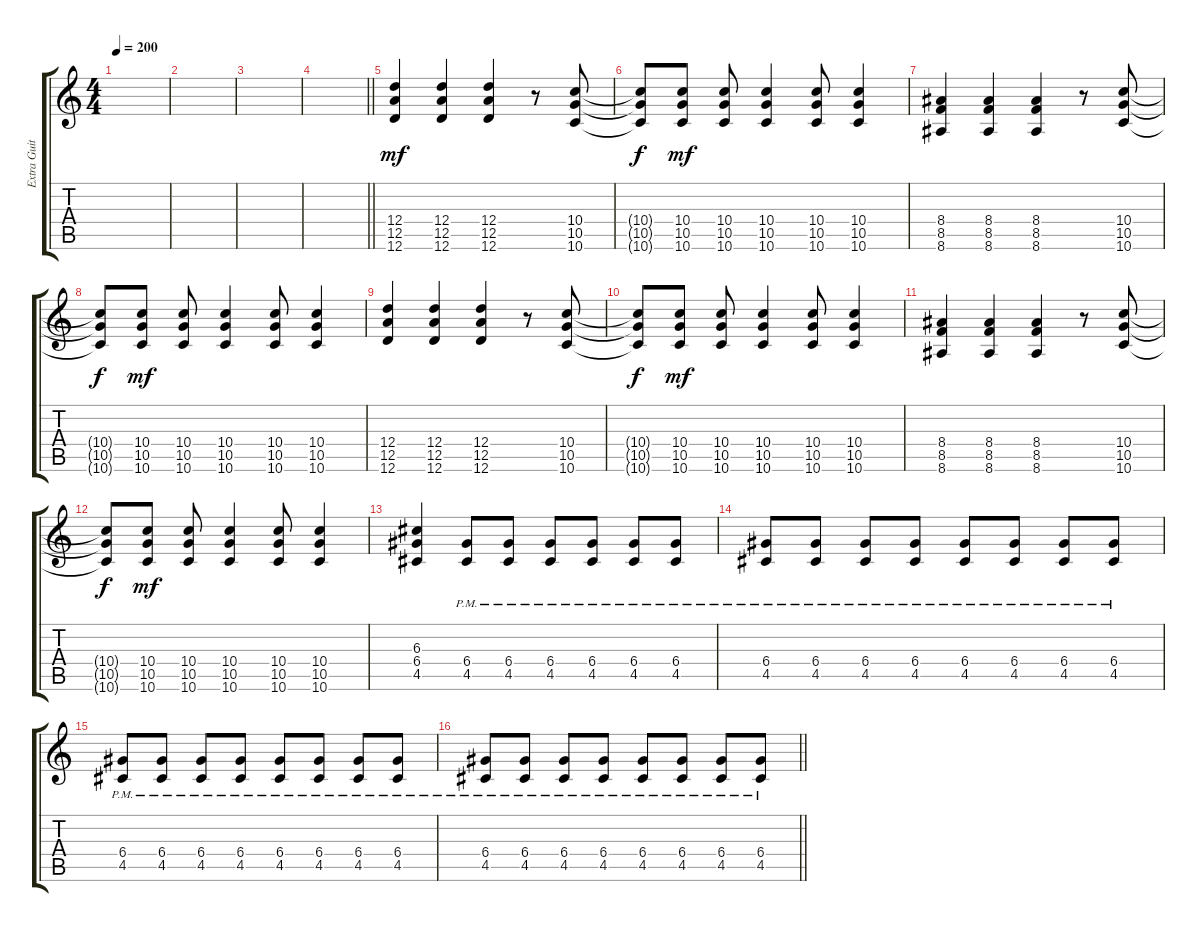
\track ("Extra Guitar" "Extra Guit") {instrument distortionguitar}
\staff {score tabs}
\tuning (E4 B3 G3 D3 A2 D2) {hide}
\ts (4 4)
\tempo 200
\clef g2
\ks c
|
|
|
\barLineRight lightlight
|
(12.4 12.5 12.6).4{dy mf} (12.4 12.5 12.6).4 (12.4 12.5 12.6).4 r.8 (10.4 10.5 10.6).8 |
(10.4{t} 10.5{t} 10.6{t}).8{dy f} (10.4 10.5 10.6).8{dy mf} (10.4 10.5 10.6).8 (10.4 10.5 10.6).4 (10.4 10.5 10.6).8 (10.4 10.5 10.6).4 |
(8.4 8.5 8.6).4 (8.4 8.5 8.6).4 (8.4 8.5 8.6).4 r.8 (10.4 10.5 10.6).8 |
(10.4{t} 10.5{t} 10.6{t}).8{dy f} (10.4 10.5 10.6).8{dy mf} (10.4 10.5 10.6).8 (10.4 10.5 10.6).4 (10.4 10.5 10.6).8 (10.4 10.5 10.6).4 |
(12.4 12.5 12.6).4 (12.4 12.5 12.6).4 (12.4 12.5 12.6).4 r.8 (10.4 10.5 10.6).8 |
(10.4{t} 10.5{t} 10.6{t}).8{dy f} (10.4 10.5 10.6).8{dy mf} (10.4 10.5 10.6).8 (10.4 10.5 10.6).4 (10.4 10.5 10.6).8 (10.4 10.5 10.6).4 |
(8.4 8.5 8.6).4 (8.4 8.5 8.6).4 (8.4 8.5 8.6).4 r.8 (10.4 10.5 10.6).8 |
(10.4{t} 10.5{t} 10.6{t}).8{dy f} (10.4 10.5 10.6).8{dy mf} (10.4 10.5 10.6).8 (10.4 10.5 10.6).4 (10.4 10.5 10.6).8 (10.4 10.5 10.6).4 |
(6.3 6.4 4.5).4 (6.4{pm} 4.5{pm}).8 (6.4{pm} 4.5{pm}).8 (6.4{pm} 4.5{pm}).8 (6.4{pm} 4.5{pm}).8 (6.4{pm} 4.5{pm}).8 (6.4{pm} 4.5{pm}).8 |
(6.4{pm} 4.5{pm}).8 (6.4{pm} 4.5{pm}).8 (6.4{pm} 4.5{pm}).8 (6.4{pm} 4.5{pm}).8 (6.4{pm} 4.5{pm}).8 (6.4{pm} 4.5{pm}).8 (6.4{pm} 4.5{pm}).8 (6.4{pm} 4.5{pm}).8 |
(6.4{pm} 4.5{pm}).8 (6.4{pm} 4.5{pm}).8 (6.4{pm} 4.5{pm}).8 (6.4{pm} 4.5{pm}).8 (6.4{pm} 4.5{pm}).8 (6.4{pm} 4.5{pm}).8 (6.4{pm} 4.5{pm}).8 (6.4{pm} 4.5{pm}).8 |
\barLineRight lightlight
(6.4{pm} 4.5{pm}).8 (6.4{pm} 4.5{pm}).8 (6.4{pm} 4.5{pm}).8 (6.4{pm} 4.5{pm}).8 (6.4{pm} 4.5{pm}).8 (6.4{pm} 4.5{pm}).8 (6.4{pm} 4.5{pm}).8 (6.4{pm} 4.5{pm}).8
